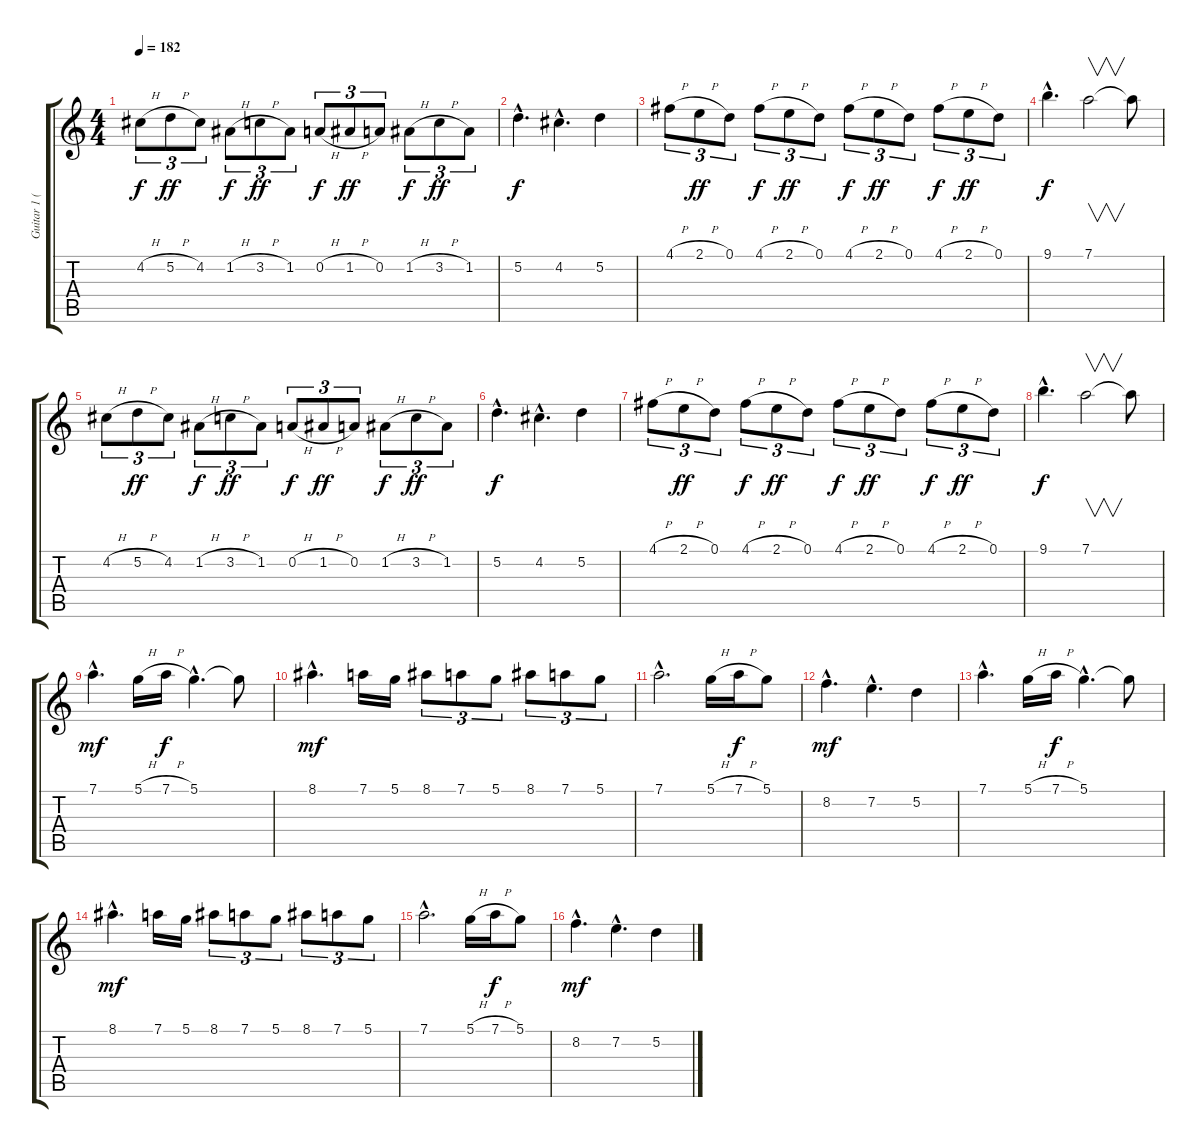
\track ("Guitar 1 (Solo)" "Guitar 1 (") {instrument distortionguitar}
\staff {score tabs}
\tuning (D4 A3 F3 C3 G2 D2) {hide}
\ts (4 4)
\tempo 182
\clef g2
\ks c
4.2{h}.8{tu (3 2) dy f} 5.2{h}.8{tu (3 2) dy ff} 4.2.8{tu (3 2)} 1.2{h}.8{tu (3 2) dy f} 3.2{h}.8{tu (3 2) dy ff} 1.2.8{tu (3 2)} 0.2{h}.8{tu (3 2) dy f} 1.2{h}.8{tu (3 2) dy ff} 0.2.8{tu (3 2)} 1.2{h}.8{tu (3 2) dy f} 3.2{h}.8{tu (3 2) dy ff} 1.2.8{tu (3 2)} |
5.2{hac}.4{d dy f} 4.2{hac}.4{d} 5.2.4 |
4.1{h}.8{tu (3 2)} 2.1{h}.8{tu (3 2) dy ff} 0.1.8{tu (3 2)} 4.1{h}.8{tu (3 2) dy f} 2.1{h}.8{tu (3 2) dy ff} 0.1.8{tu (3 2)} 4.1{h}.8{tu (3 2) dy f} 2.1{h}.8{tu (3 2) dy ff} 0.1.8{tu (3 2)} 4.1{h}.8{tu (3 2) dy f} 2.1{h}.8{tu (3 2) dy ff} 0.1.8{tu (3 2)} |
9.1{hac}.4{d dy f} 7.1.2{v} 7.1{t}.8 |
4.2{h}.8{tu (3 2)} 5.2{h}.8{tu (3 2) dy ff} 4.2.8{tu (3 2)} 1.2{h}.8{tu (3 2) dy f} 3.2{h}.8{tu (3 2) dy ff} 1.2.8{tu (3 2)} 0.2{h}.8{tu (3 2) dy f} 1.2{h}.8{tu (3 2) dy ff} 0.2.8{tu (3 2)} 1.2{h}.8{tu (3 2) dy f} 3.2{h}.8{tu (3 2) dy ff} 1.2.8{tu (3 2)} |
5.2{hac}.4{d dy f} 4.2{hac}.4{d} 5.2.4 |
4.1{h}.8{tu (3 2)} 2.1{h}.8{tu (3 2) dy ff} 0.1.8{tu (3 2)} 4.1{h}.8{tu (3 2) dy f} 2.1{h}.8{tu (3 2) dy ff} 0.1.8{tu (3 2)} 4.1{h}.8{tu (3 2) dy f} 2.1{h}.8{tu (3 2) dy ff} 0.1.8{tu (3 2)} 4.1{h}.8{tu (3 2) dy f} 2.1{h}.8{tu (3 2) dy ff} 0.1.8{tu (3 2)} |
9.1{hac}.4{d dy f} 7.1.2{v} 7.1{t}.8 |
7.1{hac}.4{d dy mf} 5.1{h}.16 7.1{h}.16{dy f} 5.1{hac}.4{d} 5.1{t}.8 |
8.1{hac}.4{d dy mf} 7.1.16 5.1.16 8.1.8{tu (3 2)} 7.1.8{tu (3 2)} 5.1.8{tu (3 2)} 8.1.8{tu (3 2)} 7.1.8{tu (3 2)} 5.1.8{tu (3 2)} |
7.1{hac}.2{d} 5.1{h}.16 7.1{h}.16{dy f} 5.1.8 |
8.2{hac}.4{d dy mf} 7.2{hac}.4{d} 5.2.4 |
7.1{hac}.4{d} 5.1{h}.16 7.1{h}.16{dy f} 5.1{hac}.4{d} 5.1{t}.8 |
8.1{hac}.4{d dy mf} 7.1.16 5.1.16 8.1.8{tu (3 2)} 7.1.8{tu (3 2)} 5.1.8{tu (3 2)} 8.1.8{tu (3 2)} 7.1.8{tu (3 2)} 5.1.8{tu (3 2)} |
7.1{hac}.2{d} 5.1{h}.16 7.1{h}.16{dy f} 5.1.8 |
8.2{hac}.4{d dy mf} 7.2{hac}.4{d} 5.2.4
